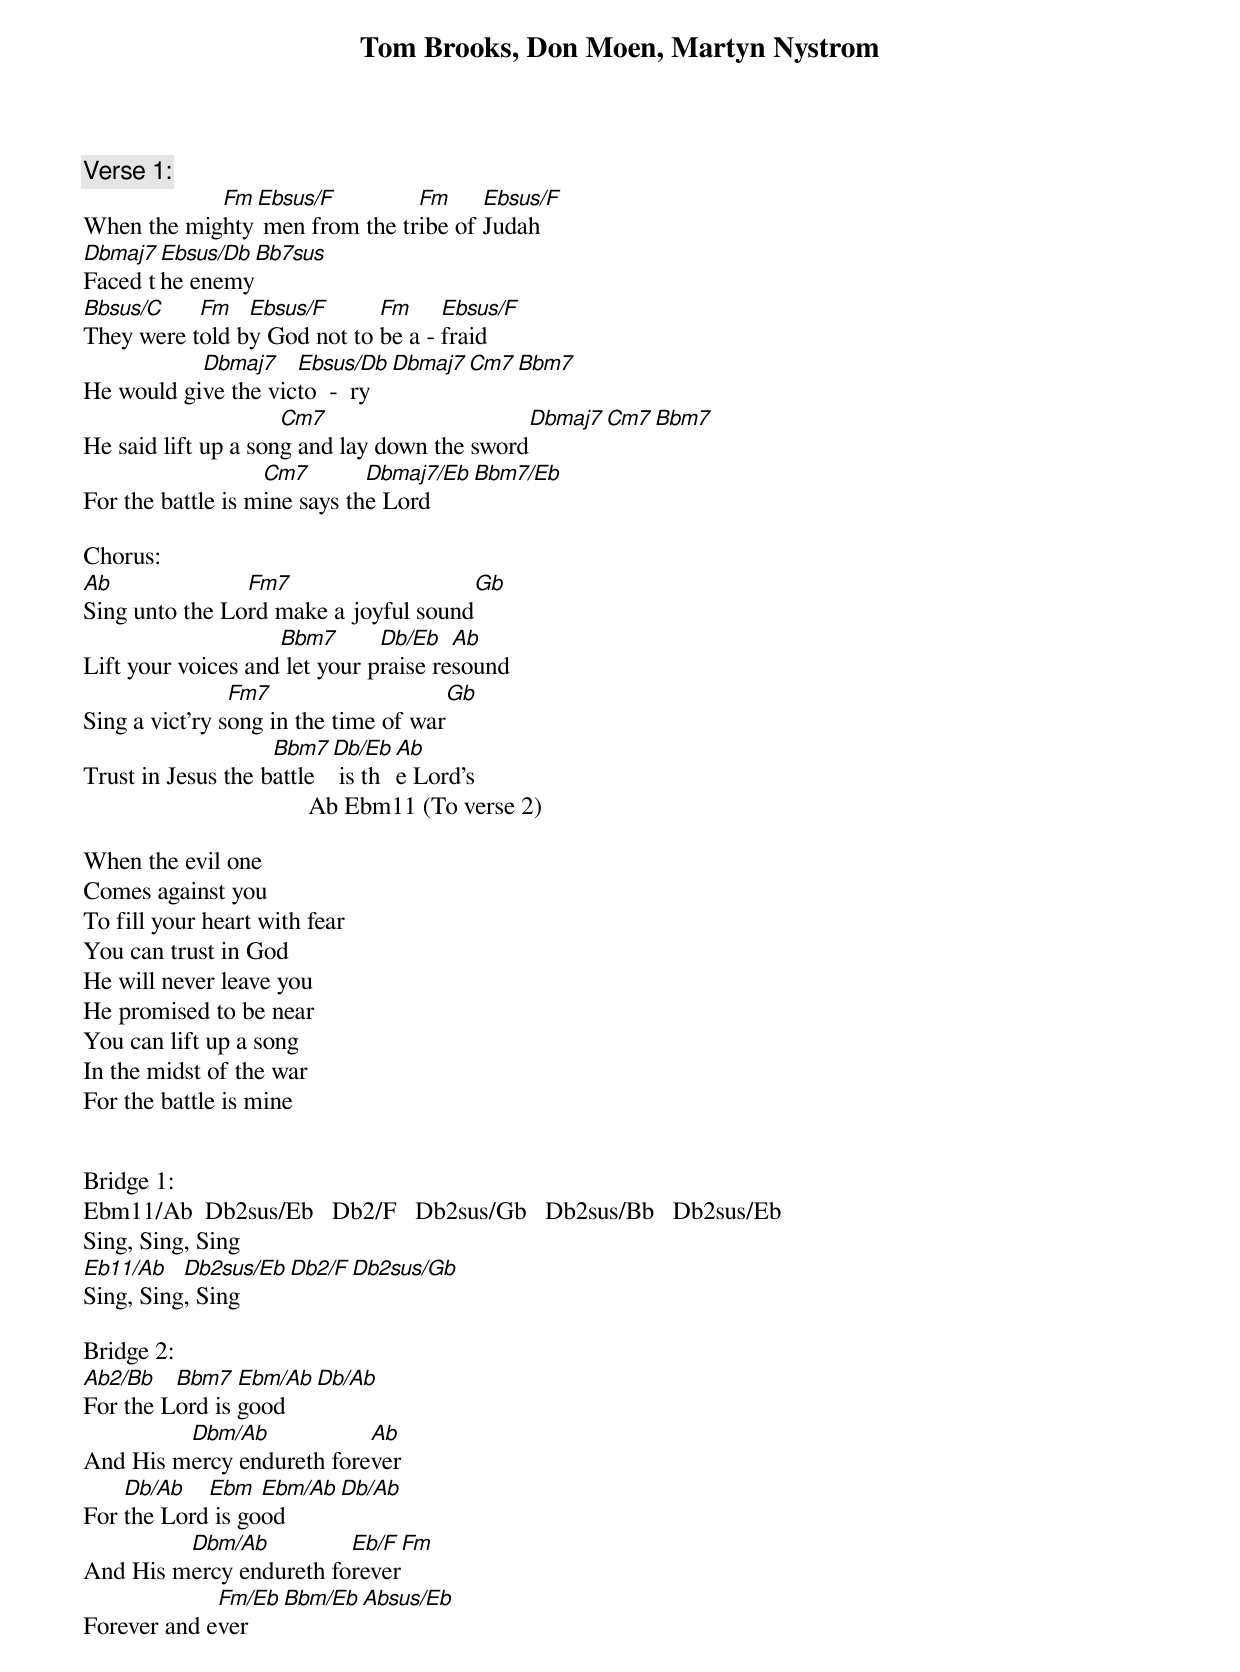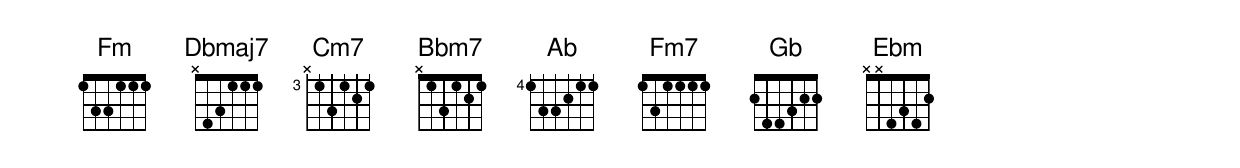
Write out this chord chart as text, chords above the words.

Tom Brooks, Don Moen, Martyn Nystrom

Verse 1:
            Fm Ebsus/F         Fm     Ebsus/F
When the mighty men from the tribe of Judah
Dbmaj7 Ebsus/Db Bb7sus
Faced the enemy
Bbsus/C    Fm   Ebsus/F      Fm     Ebsus/F
They were told by God not to be a - fraid
           Dbmaj7    Ebsus/Db Dbmaj7 Cm7 Bbm7
He would give the victo  -  ry
                     Cm7                      Dbmaj7 Cm7 Bbm7
He said lift up a song and lay down the sword
                   Cm7        Dbmaj7/Eb Bbm7/Eb
For the battle is mine says the Lord

Chorus:
Ab              Fm7                    Gb
Sing unto the Lord make a joyful sound
                    Bbm7       Db/Eb   Ab
Lift your voices and let your praise resound
                Fm7                    Gb
Sing a vict'ry song in the time of war
                    Bbm7 Db/Eb Ab
Trust in Jesus the battle is the Lord's
                                    Ab Ebm11 (To verse 2)

When the evil one
Comes against you
To fill your heart with fear
You can trust in God
He will never leave you
He promised to be near
You can lift up a song
In the midst of the war
For the battle is mine


Bridge 1:
Ebm11/Ab  Db2sus/Eb   Db2/F   Db2sus/Gb   Db2sus/Bb   Db2sus/Eb
Sing, Sing, Sing
Eb11/Ab   Db2sus/Eb    Db2/F   Db2sus/Gb
Sing, Sing, Sing

Bridge 2:
Ab2/Bb   Bbm7   Ebm/Ab   Db/Ab
For the Lord is good
         Dbm/Ab            Ab
And His mercy endureth forever
    Db/Ab   Ebm   Ebm/Ab   Db/Ab
For the Lord is good
         Dbm/Ab          Eb/F   Fm
And His mercy endureth forever
             Fm/Eb    Bbm/Eb   Absus/Eb
Forever and ever
